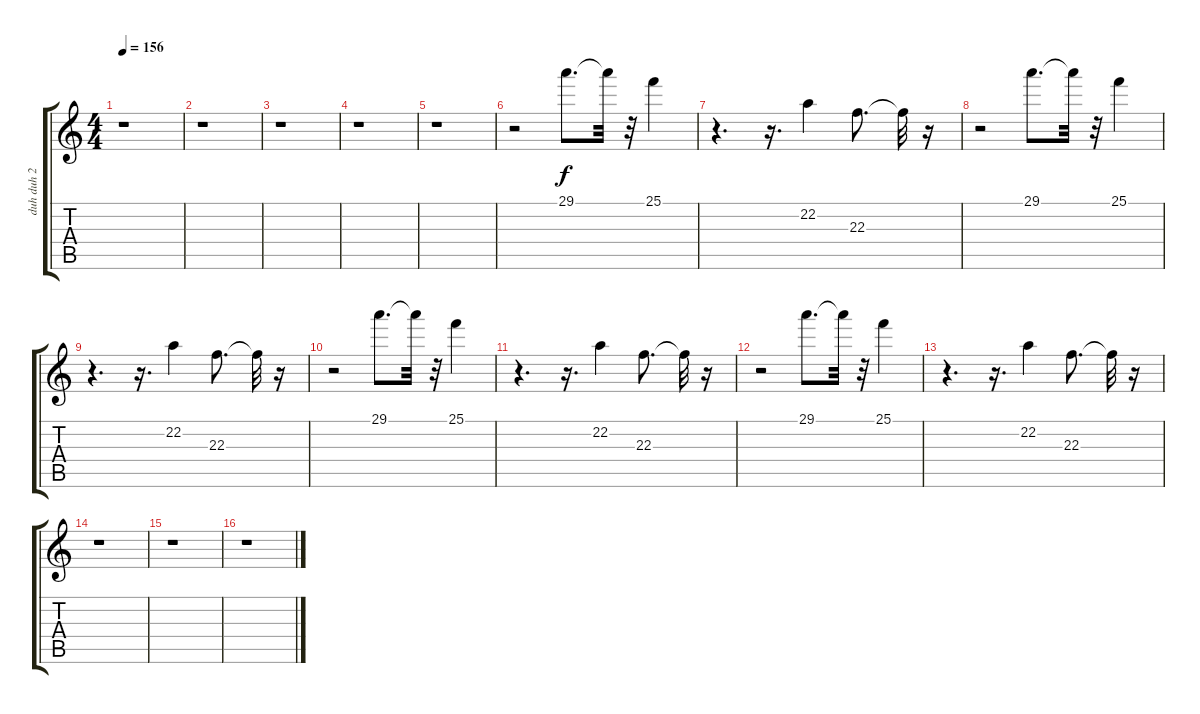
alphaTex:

\track ("duh duh 2" "duh duh 2") {instrument shakuhachi}
\staff {score tabs}
\tuning (E4 B3 G3 D3 A2 E2) {hide}
\ts (4 4)
\tempo 156
\clef g2
\ks c
r.1{dy f} |
r.1 |
r.1 |
r.1 |
r.1 |
r.2 29.1.8{d} 29.1{t}.32 r.32 25.1.4 |
r.4{d} r.16{d} 22.2.4 22.3.8{d} 22.3{t}.32 r.16 |
r.2 29.1.8{d} 29.1{t}.32 r.32 25.1.4 |
r.4{d} r.16{d} 22.2.4 22.3.8{d} 22.3{t}.32 r.16 |
r.2 29.1.8{d} 29.1{t}.32 r.32 25.1.4 |
r.4{d} r.16{d} 22.2.4 22.3.8{d} 22.3{t}.32 r.16 |
r.2 29.1.8{d} 29.1{t}.32 r.32 25.1.4 |
r.4{d} r.16{d} 22.2.4 22.3.8{d} 22.3{t}.32 r.16 |
r.1 |
r.1 |
r.1
